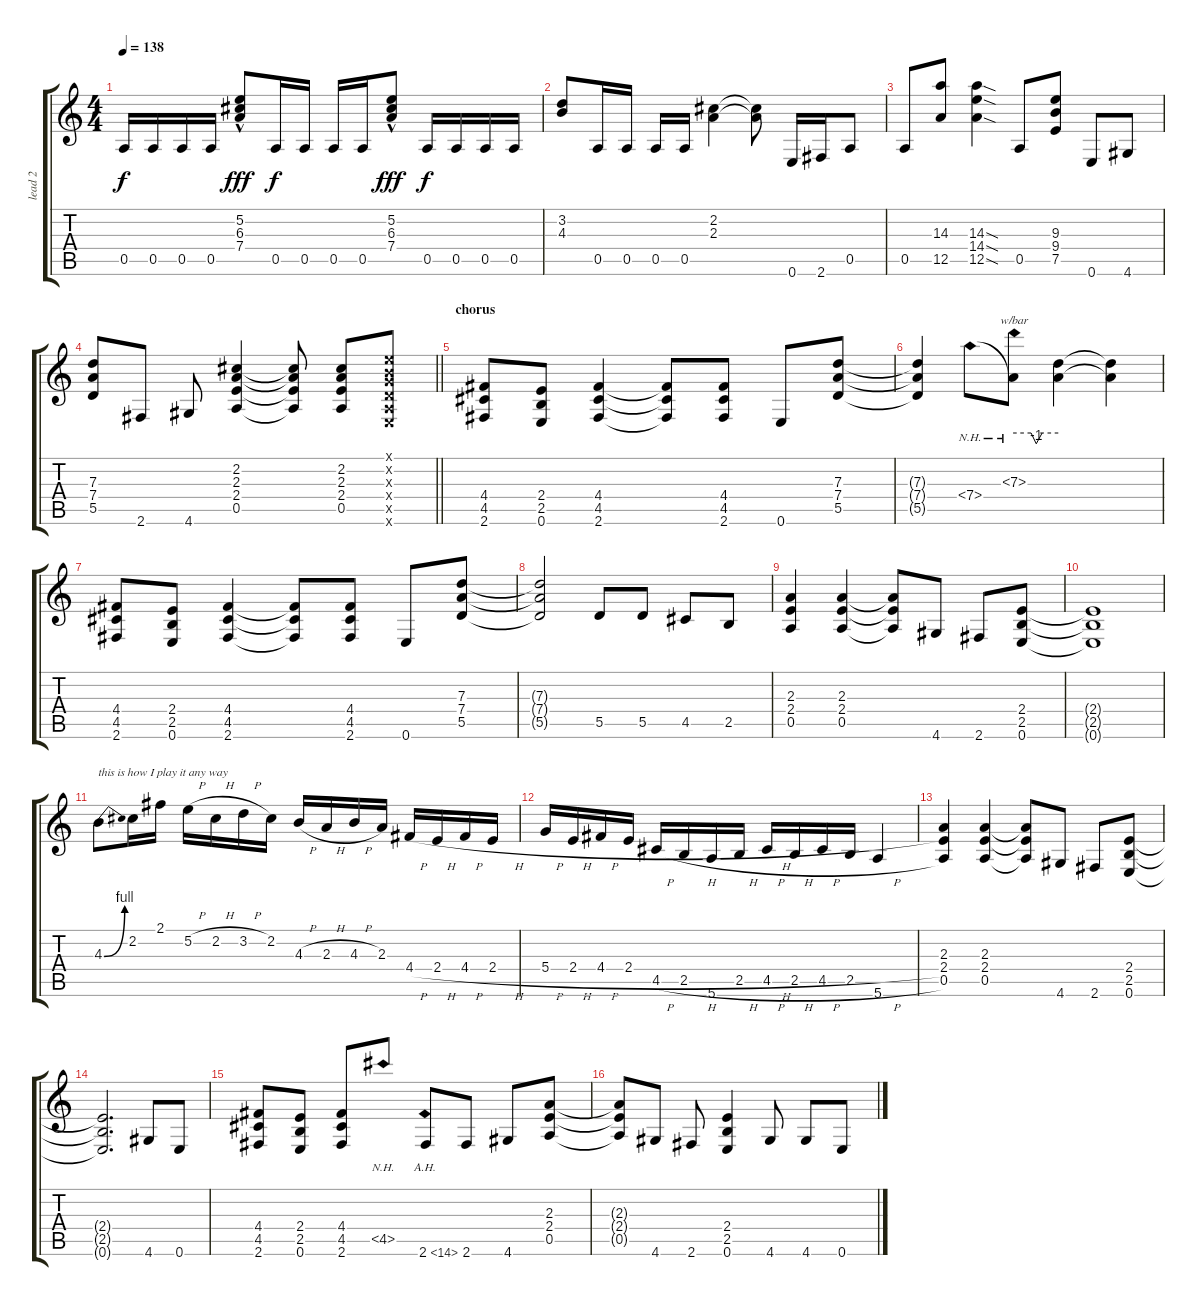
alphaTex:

\track ("lead 2" "lead 2") {instrument distortionguitar}
\staff {score tabs}
\tuning (E4 B3 G3 D3 A2 E2) {hide}
\ts (4 4)
\tempo 138
\clef g2
\ks c
0.5.16{dy f} 0.5.16 0.5.16 0.5.16 (5.2 6.3{hac} 7.4{hac}).8{dy fff} 0.5.16{dy f} 0.5.16 0.5.16 0.5.16 (5.2{hac} 6.3{hac} 7.4).8{dy fff} 0.5.16{dy f} 0.5.16 0.5.16 0.5.16 |
(3.2 4.3).8 0.5.16 0.5.16 0.5.16 0.5.16 (2.2 2.3).4 (2.2{t} 2.3{t}).8 0.6.16 2.6.16 0.5.8 |
0.5.8 (14.3 12.5).8 (14.3{sod} 14.4{sod} 12.5{sod}).4 0.5.8 (9.3 9.4 7.5).8 0.6.8 4.6.8 |
\barLineRight lightlight
(7.3 7.4 5.5).8 2.6.8 4.6.8 (2.2 2.3 2.4 0.5).4 (2.2{t} 2.3{t} 2.4{t} 0.5{t}).8 (2.2 2.3 2.4 0.5).8 (0.1{x} 0.2{x} 0.3{x} 0.4{x} 0.5{x} 0.6{x}).8 |
\section ("" "chorus")
(4.4 4.5 2.6).8 (2.4 2.5 0.6).8 (4.4 4.5 2.6).4 (4.4{t} 4.5{t} 2.6{t}).8 (4.4 4.5 2.6).8 0.6.8 (7.3 7.4 5.5).8 |
(7.3{t} 7.4{t} 5.5{t}).4 7.4{nh}.8 (7.3{nh} 7.4{t}).8{tbe (custom default 0 0 23 0 30 -4 38 0 60 0)} (7.3{t} 7.4{t}).4 (7.3{t} 7.4{t}).4 |
(4.4 4.5 2.6).8 (2.4 2.5 0.6).8 (4.4 4.5 2.6).4 (4.4{t} 4.5{t} 2.6{t}).8 (4.4 4.5 2.6).8 0.6.8 (7.3 7.4 5.5).8 |
(7.3{t} 7.4{t} 5.5{t}).2 5.5.8 5.5.8 4.5.8 2.5.8 |
(2.3 2.4 0.5).4 (2.3 2.4 0.5).4 (2.3{t} 2.4{t} 0.5{t}).8 4.6.8 2.6.8 (2.4 2.5 0.6).8 |
(2.4{t} 2.5{t} 0.6{t}).1 |
4.3{be (bend 0 0 60 4)}.8{txt "this is how I play it any way"} 2.2.16 2.1.16 5.2{h}.16 2.2{h}.16 3.2{h}.16 2.2.16 4.3{h}.16 2.3{h}.16 4.3{h}.16 2.3.16 4.4{h}.16 2.4{h}.16 4.4{h}.16 2.4{h}.16 |
5.4{h}.16 2.4{h}.16 4.4{h}.16 2.4{h}.16 4.5{h}.16 2.5{h}.16 5.6.16 2.5{h}.16 4.5{h}.16 2.5{h}.16 4.5{h}.16 2.5{h}.16 5.6.4 |
(2.3 2.4 0.5).4 (2.3 2.4 0.5).4 (2.3{t} 2.4{t} 0.5{t}).8 4.6.8 2.6.8 (2.4 2.5 0.6).8 |
(2.4{t} 2.5{t} 0.6{t}).2{d} 4.6.8 0.6.8 |
(4.4 4.5 2.6).8 (2.4 2.5 0.6).8 (4.4 4.5 2.6).8 4.5{nh}.8 2.6{ah 12}.8 2.6.8 4.6.8 (2.3 2.4 0.5).8 |
(2.3{t} 2.4{t} 0.5{t}).8 4.6.8 2.6.8 (2.4 2.5 0.6).4 4.6.8 4.6.8 0.6.8
